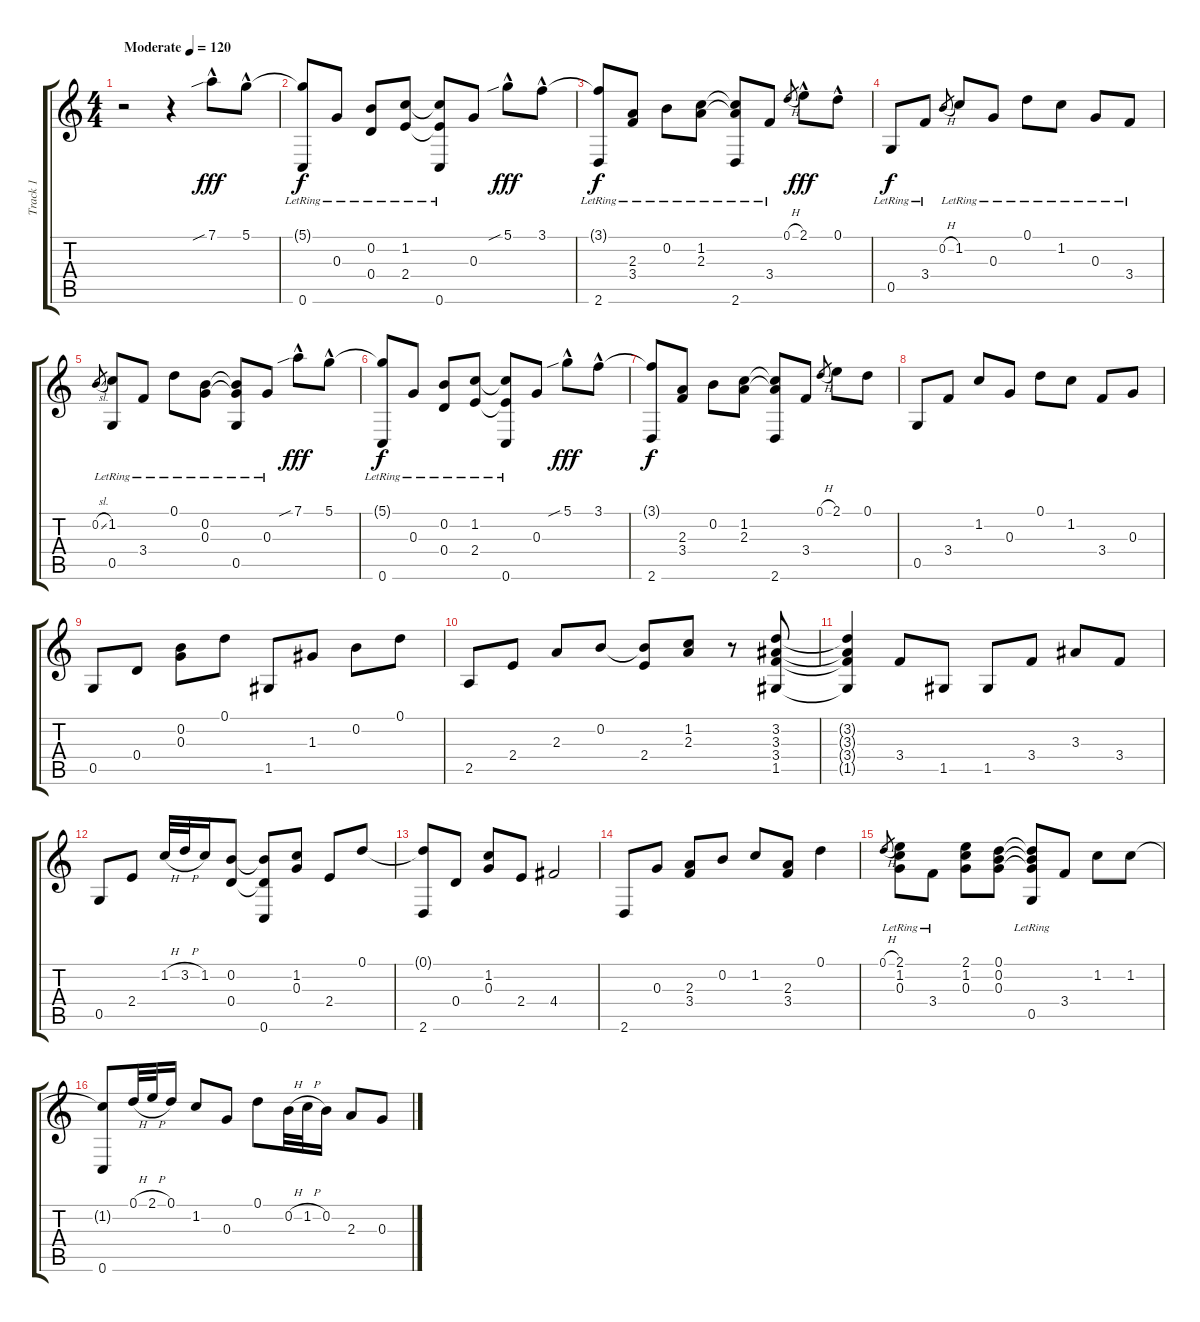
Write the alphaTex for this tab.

\track ("Track 1" "Track 1") {instrument acousticguitarnylon}
\staff {score tabs}
\tuning (D4 B3 G3 D3 G2 C2) {hide}
\ts (4 4)
\tempo (120 "Moderate")
\clef g2
\ks c
r.2{dy fff instrument acousticguitarnylon} r.4 7.1{sib hac}.8{beam Down} 5.1{hac}.8{beam Down} |
(5.1{t} 0.6{lr}).8{dy f beam Up} 0.3{lr}.8 (0.2{lr} 0.4{lr}).8 (1.2{lr} 2.4{lr}).8 (1.2{t} 2.4{t} 0.6{lr}).8 0.3.8 5.1{sib hac}.8{dy fff} 3.1{hac}.8 |
(3.1{t} 2.6{lr}).8{dy f} (2.3{lr} 3.4{lr}).8 0.2{lr}.8 (1.2{lr} 2.3{lr}).8 (1.2{t} 2.3{t} 2.6{lr}).8 3.4{lr}.8 0.1{h}.8{gr} 2.1{hac}.8{dy fff} 0.1{hac}.8 |
0.5{lr}.8{dy f} 3.4{lr}.8 0.2{h}.8{gr} 1.2{lr}.8 0.3{lr}.8 0.1{lr}.8 1.2{lr}.8 0.3{lr}.8 3.4{lr}.8 |
0.2{sl}.8{gr} (1.2{lr} 0.5{lr}).8 3.4{lr}.8 0.1{lr}.8 (0.2{lr} 0.3{lr}).8 (0.2{t} 0.3{t} 0.5{lr}).8 0.3{lr}.8 7.1{sib hac}.8{dy fff} 5.1{hac}.8 |
(5.1{t} 0.6{lr}).8{dy f} 0.3{lr}.8 (0.2{lr} 0.4{lr}).8 (1.2{lr} 2.4{lr}).8 (1.2{t} 2.4{t} 0.6{lr}).8 0.3.8 5.1{sib hac}.8{dy fff} 3.1{hac}.8 |
(3.1{t} 2.6).8{dy f} (2.3 3.4).8 0.2.8 (1.2 2.3).8 (1.2{t} 2.3{t} 2.6).8 3.4.8 0.1{h}.8{gr} 2.1.8 0.1.8 |
0.5.8 3.4.8 1.2.8 0.3.8 0.1.8 1.2.8 3.4.8 0.3.8 |
0.5.8 0.4.8 (0.2 0.3).8 0.1.8 1.5.8 1.3.8 0.2.8 0.1.8 |
2.5.8 2.4.8 2.3.8 0.2.8 (0.2{t} 2.4).8 (1.2 2.3).8 r.8 (3.2 3.3 3.4 1.5).8 |
(3.2{t} 3.3{t} 3.4{t} 1.5{t}).4 3.4.8 1.5.8 1.5.8 3.4.8 3.3.8 3.4.8 |
0.5.8 2.4.8 1.2{h}.32 3.2{h}.32 1.2.16 (0.2 0.4).8 (0.2{t} 0.4{t} 0.6).8 (1.2 0.3).8 2.4.8 0.1.8 |
(0.1{t} 2.6).8 0.4.8 (1.2 0.3).8 2.4.8 4.4.2 |
2.6.8 0.3.8 (2.3 3.4).8 0.2.8 1.2.8 (2.3 3.4).8 0.1.4 |
0.1{h}.8{gr} (2.1{lr} 1.2 0.3).8 3.4{lr}.8 (2.1 1.2 0.3).8 (0.1 0.2 0.3).8 (0.1{t} 0.2{t} 0.3{t} 0.5{lr}).8 3.4.8 1.2.8 1.2.8 |
(1.2{t} 0.6).8 0.1{h}.32 2.1{h}.32 0.1.16 1.2.8 0.3.8 0.1.8 0.2{h}.32 1.2{h}.32 0.2.16 2.3.8 0.3.8
